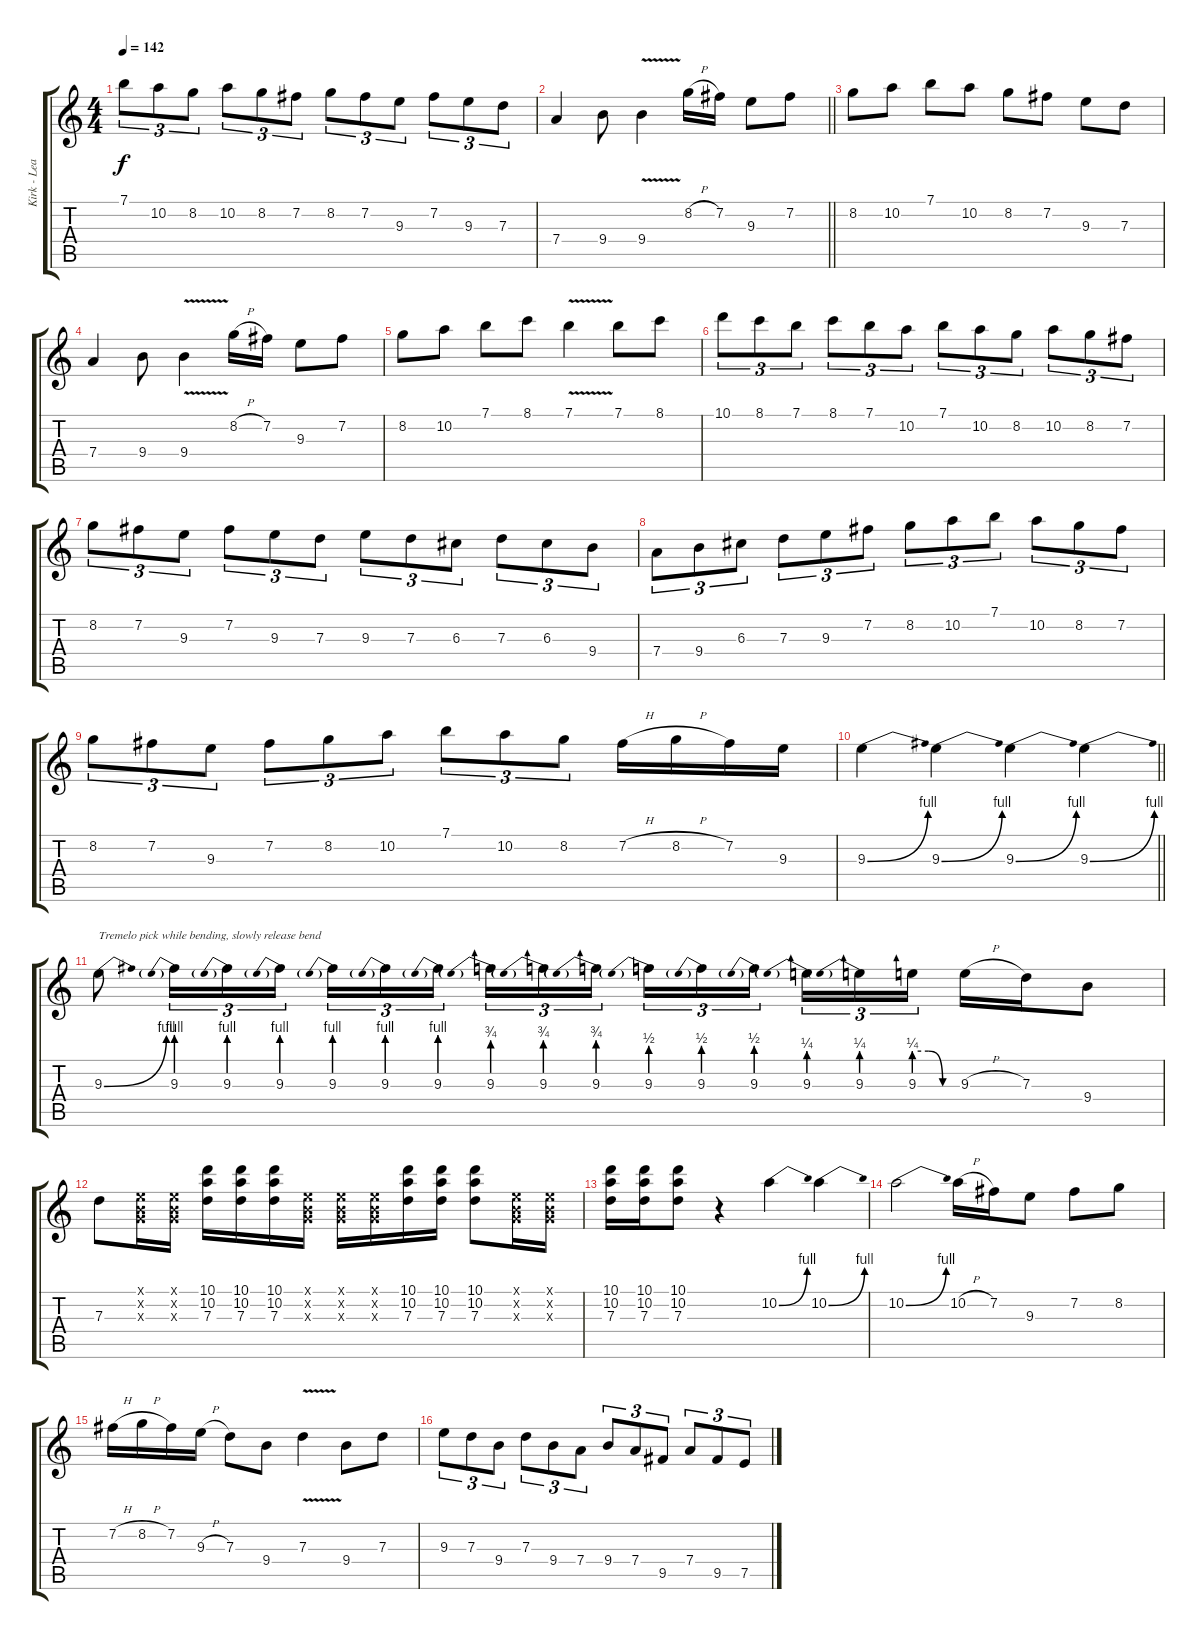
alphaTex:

\track ("Kirk - Lead Distortion" "Kirk - Lea") {instrument overdrivenguitar}
\staff {score tabs}
\tuning (E4 B3 G3 D3 A2 E2) {hide}
\ts (4 4)
\tempo 142
\clef g2
\ks c
7.1.8{tu (3 2) dy f} 10.2.8{tu (3 2)} 8.2.8{tu (3 2)} 10.2.8{tu (3 2)} 8.2.8{tu (3 2)} 7.2.8{tu (3 2)} 8.2.8{tu (3 2)} 7.2.8{tu (3 2)} 9.3.8{tu (3 2)} 7.2.8{tu (3 2)} 9.3.8{tu (3 2)} 7.3.8{tu (3 2)} |
\barLineRight lightlight
7.4.4 9.4.8 9.4{v}.4 8.2{h}.16 7.2.16 9.3.8 7.2.8 |
8.2.8 10.2.8 7.1.8 10.2.8 8.2.8 7.2.8 9.3.8 7.3.8 |
7.4.4 9.4.8 9.4{v}.4 8.2{h}.16 7.2.16 9.3.8 7.2.8 |
8.2.8 10.2.8 7.1.8 8.1.8 7.1{v}.4 7.1.8 8.1.8 |
10.1.8{tu (3 2)} 8.1.8{tu (3 2)} 7.1.8{tu (3 2)} 8.1.8{tu (3 2)} 7.1.8{tu (3 2)} 10.2.8{tu (3 2)} 7.1.8{tu (3 2)} 10.2.8{tu (3 2)} 8.2.8{tu (3 2)} 10.2.8{tu (3 2)} 8.2.8{tu (3 2)} 7.2.8{tu (3 2)} |
8.2.8{tu (3 2)} 7.2.8{tu (3 2)} 9.3.8{tu (3 2)} 7.2.8{tu (3 2)} 9.3.8{tu (3 2)} 7.3.8{tu (3 2)} 9.3.8{tu (3 2)} 7.3.8{tu (3 2)} 6.3.8{tu (3 2)} 7.3.8{tu (3 2)} 6.3.8{tu (3 2)} 9.4.8{tu (3 2)} |
7.4.8{tu (3 2)} 9.4.8{tu (3 2)} 6.3.8{tu (3 2)} 7.3.8{tu (3 2)} 9.3.8{tu (3 2)} 7.2.8{tu (3 2)} 8.2.8{tu (3 2)} 10.2.8{tu (3 2)} 7.1.8{tu (3 2)} 10.2.8{tu (3 2)} 8.2.8{tu (3 2)} 7.2.8{tu (3 2)} |
8.2.8{tu (3 2)} 7.2.8{tu (3 2)} 9.3.8{tu (3 2)} 7.2.8{tu (3 2)} 8.2.8{tu (3 2)} 10.2.8{tu (3 2)} 7.1.8{tu (3 2)} 10.2.8{tu (3 2)} 8.2.8{tu (3 2)} 7.2{h}.16 8.2{h}.16 7.2.16 9.3.16 |
\barLineRight lightlight
9.3{be (bend 0 0 60 4)}.4 9.3{be (bend 0 0 60 4)}.4 9.3{be (bend 0 0 60 4)}.4 9.3{be (bend 0 0 60 4)}.4 |
9.3{be (bend 0 0 60 4)}.8{txt "Tremelo pick while bending, slowly release bend"} 9.3{be (prebend 0 4 60 4)}.16{tu (3 2)} 9.3{be (prebend 0 4 60 4)}.16{tu (3 2)} 9.3{be (prebend 0 4 60 4)}.16{tu (3 2)} 9.3{be (prebend 0 4 60 4)}.16{tu (3 2)} 9.3{be (prebend 0 4 60 4)}.16{tu (3 2)} 9.3{be (prebend 0 4 60 4)}.16{tu (3 2) beam splitsecondary} 9.3{be (prebend 0 3 60 3)}.16{tu (3 2)} 9.3{be (prebend 0 3 60 3)}.16{tu (3 2)} 9.3{be (prebend 0 3 60 3)}.16{tu (3 2)} 9.3{be (prebend 0 2 60 2)}.16{tu (3 2)} 9.3{be (prebend 0 2 60 2)}.16{tu (3 2)} 9.3{be (prebend 0 2 60 2)}.16{tu (3 2) beam splitsecondary} 9.3{be (prebend 0 1 60 1)}.16{tu (3 2)} 9.3{be (prebend 0 1 60 1)}.16{tu (3 2)} 9.3{be (custom 0 1 20 1 40 0 60 0)}.16{tu (3 2)} 9.3{h}.16 7.3.16 9.4.8 |
7.3.8 (0.1{x} 0.2{x} 0.3{x}).16 (0.1{x} 0.2{x} 0.3{x}).16 (10.1 10.2 7.3).16 (10.1 10.2 7.3).16 (10.1 10.2 7.3).16 (0.1{x} 0.2{x} 0.3{x}).16 (0.1{x} 0.2{x} 0.3{x}).16 (0.1{x} 0.2{x} 0.3{x}).16 (10.1 10.2 7.3).16 (10.1 10.2 7.3).16 (10.1 10.2 7.3).8 (0.1{x} 0.2{x} 0.3{x}).16 (0.1{x} 0.2{x} 0.3{x}).16 |
(10.1 10.2 7.3).16 (10.1 10.2 7.3).16 (10.1 10.2 7.3).8 r.4 10.2{be (bend 0 0 60 4)}.4 10.2{be (bend 0 0 60 4)}.4 |
10.2{be (bend 0 0 60 4)}.2 10.2{h}.16 7.2.16 9.3.8 7.2.8 8.2.8 |
7.2{h}.16 8.2{h}.16 7.2.16 9.3{h}.16 7.3.8 9.4.8 7.3{v}.4 9.4.8 7.3.8 |
9.3.8{tu (3 2)} 7.3.8{tu (3 2)} 9.4.8{tu (3 2)} 7.3.8{tu (3 2)} 9.4.8{tu (3 2)} 7.4.8{tu (3 2)} 9.4.8{tu (3 2)} 7.4.8{tu (3 2)} 9.5.8{tu (3 2)} 7.4.8{tu (3 2)} 9.5.8{tu (3 2)} 7.5.8{tu (3 2)}
